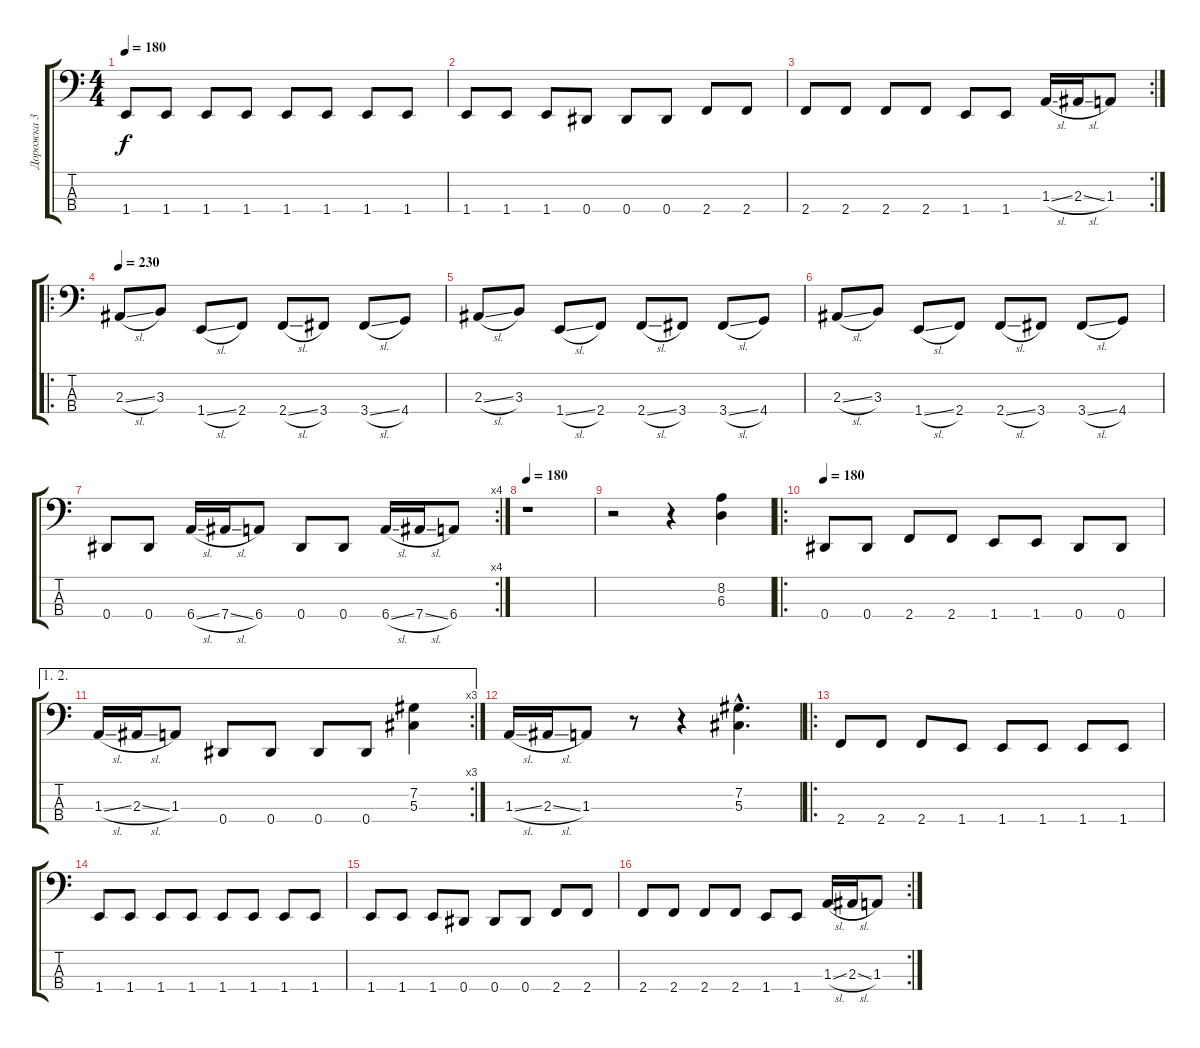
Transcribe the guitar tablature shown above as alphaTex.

\track ("Дорожка 3" "Дорожка 3") {instrument electricbassfinger}
\staff {score tabs}
\tuning (Gb2 Db2 Ab1 Eb1) {hide}
\ts (4 4)
\tempo 180
\clef f4
\ks c
1.4.8{dy f} 1.4.8 1.4.8 1.4.8 1.4.8 1.4.8 1.4.8 1.4.8 |
1.4.8 1.4.8 1.4.8 0.4.8 0.4.8 0.4.8 2.4.8 2.4.8 |
\rc 2
2.4.8 2.4.8 2.4.8 2.4.8 1.4.8 1.4.8 1.3{sl}.16 2.3{sl}.16 1.3.8 |
\ro
\tempo 230
2.3{sl}.8 3.3.8 1.4{sl}.8 2.4.8 2.4{sl}.8 3.4.8 3.4{sl}.8 4.4.8 |
2.3{sl}.8 3.3.8 1.4{sl}.8 2.4.8 2.4{sl}.8 3.4.8 3.4{sl}.8 4.4.8 |
2.3{sl}.8 3.3.8 1.4{sl}.8 2.4.8 2.4{sl}.8 3.4.8 3.4{sl}.8 4.4.8 |
\rc 4
0.4.8 0.4.8 6.4{sl}.16 7.4{sl}.16 6.4.8 0.4.8 0.4.8 6.4{sl}.16 7.4{sl}.16 6.4.8 |
\tempo 180
r.1 |
r.2 r.4 (8.2 6.3).4 |
\ro
\tempo 180
0.4.8 0.4.8 2.4.8 2.4.8 1.4.8 1.4.8 0.4.8 0.4.8 |
\ae (1 2)
\rc 3
1.3{sl}.16 2.3{sl}.16 1.3.8 0.4.8 0.4.8 0.4.8 0.4.8 (7.2 5.3).4 |
1.3{sl}.16 2.3{sl}.16 1.3.8 r.8 r.4 (7.2{hac} 5.3{hac}).4{d} |
\ro
2.4.8 2.4.8 2.4.8 1.4.8 1.4.8 1.4.8 1.4.8 1.4.8 |
1.4.8 1.4.8 1.4.8 1.4.8 1.4.8 1.4.8 1.4.8 1.4.8 |
1.4.8 1.4.8 1.4.8 0.4.8 0.4.8 0.4.8 2.4.8 2.4.8 |
\rc 2
2.4.8 2.4.8 2.4.8 2.4.8 1.4.8 1.4.8 1.3{sl}.16 2.3{sl}.16 1.3.8
